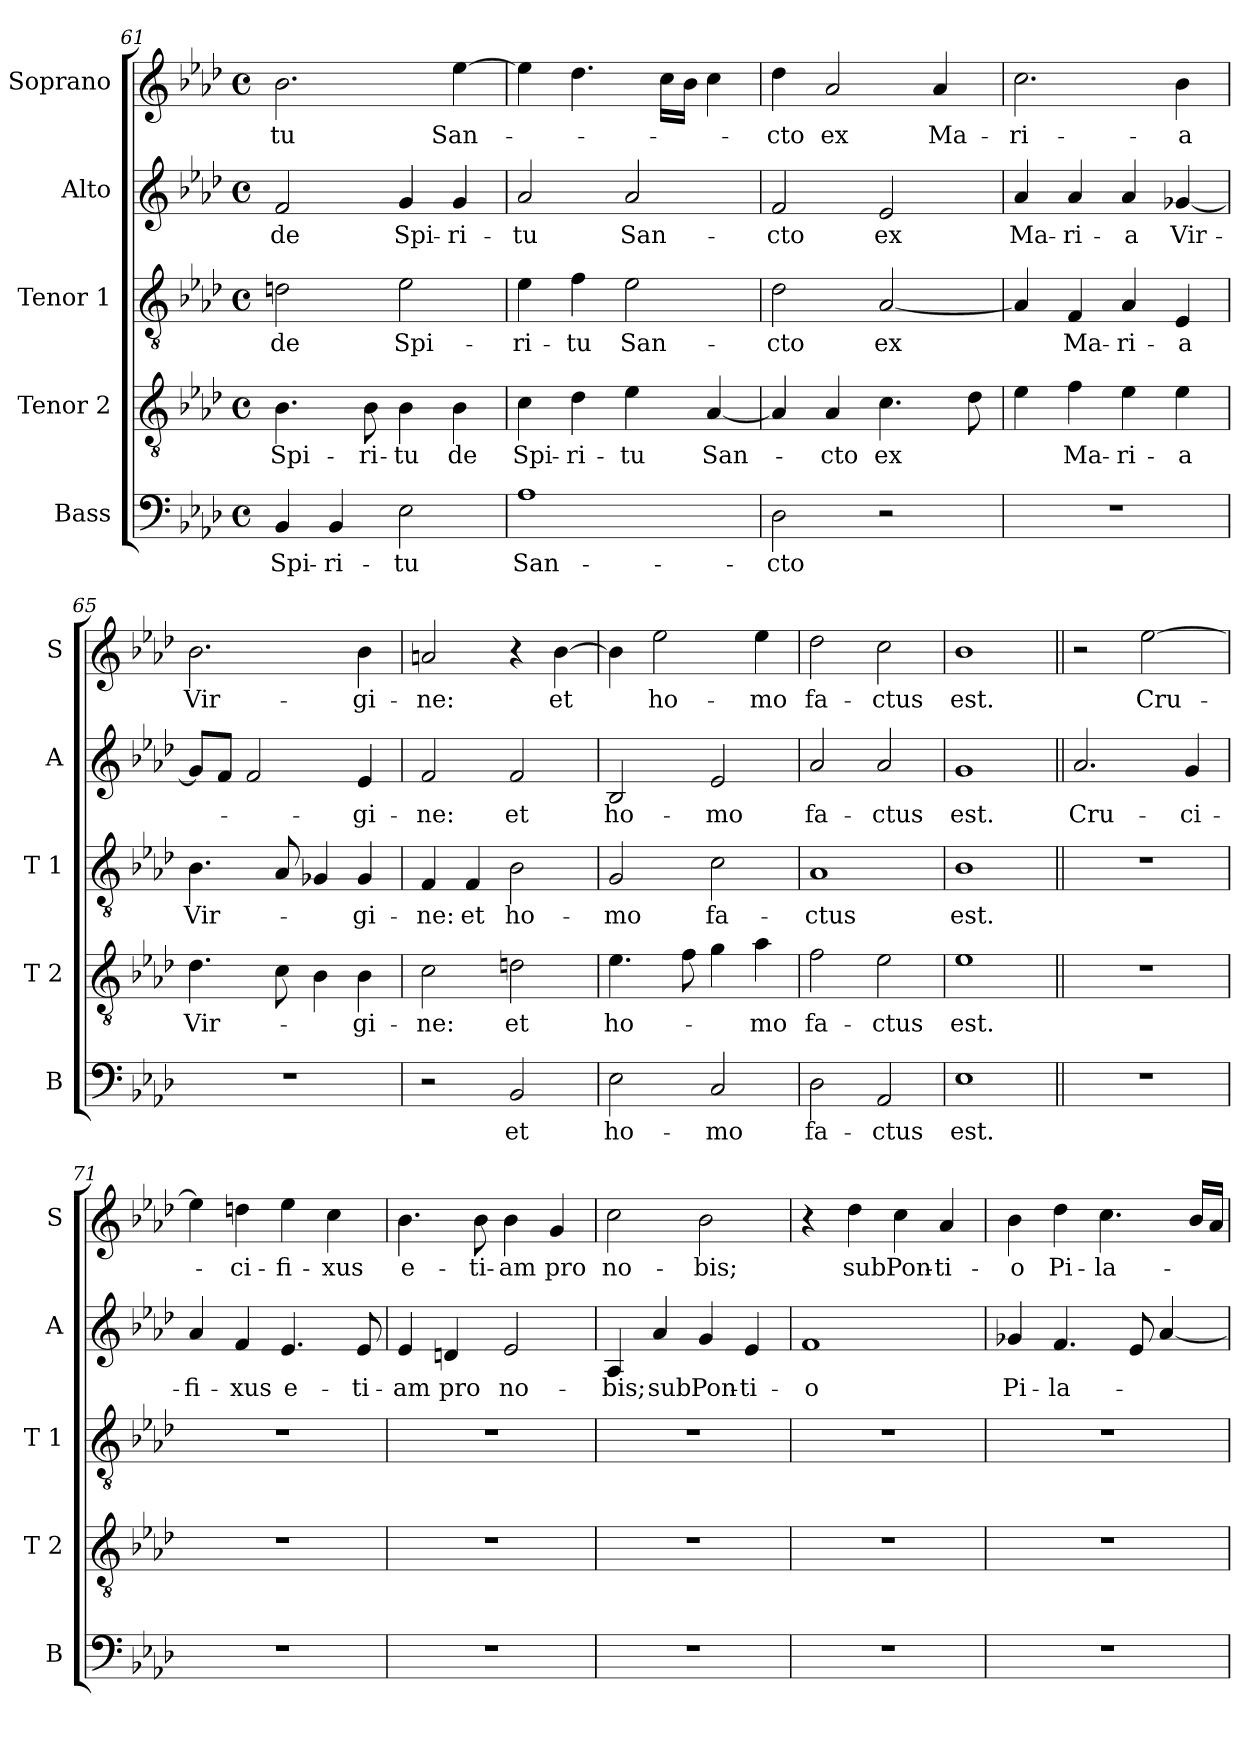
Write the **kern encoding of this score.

**kern	**text	**kern	**text	**kern	**text	**kern	**text	**kern	**text
*part5	*part5	*part4	*part4	*part3	*part3	*part2	*part2	*part1	*part1
*staff5	*staff5	*staff4	*staff4	*staff3	*staff3	*staff2	*staff2	*staff1	*staff1
*I"Bass	*	*I"Tenor 2	*	*I"Tenor 1	*	*I"Alto	*	*I"Soprano	*
*I'B	*	*I'T 2	*	*I'T 1	*	*I'A	*	*I'S	*
*clefF4	*	*clefGv2	*	*clefGv2	*	*clefG2	*	*clefG2	*
*k[b-e-a-d-]	*	*k[b-e-a-d-]	*	*k[b-e-a-d-]	*	*k[b-e-a-d-]	*	*k[b-e-a-d-]	*
*A-:	*	*A-:	*	*A-:	*	*A-:	*	*A-:	*
*M4/4	*	*M4/4	*	*M4/4	*	*M4/4	*	*M4/4	*
*met(c)	*	*met(c)	*	*met(c)	*	*met(c)	*	*met(c)	*
=61	=61	=61	=61	=61	=61	=61	=61	=61	=61
4BB-/	Spi-	4.B-\	Spi-	2dn\	de	2f/	de	2.b-\	-tu
4BB-/	-ri-	.	.	.	.	.	.	.	.
.	.	8B-\	-ri-	.	.	.	.	.	.
2E-\	-tu	4B-\	-tu	2e-\	Spi-	4g/	Spi-	.	.
.	.	4B-\	de	.	.	4g/	-ri-	[4ee-\	San-
=62	=62	=62	=62	=62	=62	=62	=62	=62	=62
1A-	San-	4c\	Spi-	4e-\	-ri-	2a-/	-tu	4ee-\]	.
.	.	4d-\	-ri-	4f\	-tu	.	.	4.dd-\	.
.	.	4e-\	-tu	2e-\	San-	2a-/	San-	.	.
.	.	.	.	.	.	.	.	16cc\LL	.
.	.	.	.	.	.	.	.	16b-\JJ	.
.	.	[4A-/	San-	.	.	.	.	4cc\	.
=63	=63	=63	=63	=63	=63	=63	=63	=63	=63
2D-\	-cto	4A-/]	.	2d-\	-cto	2f/	-cto	4dd-\	-cto
.	.	4A-/	-cto	.	.	.	.	2a-/	ex
2r	.	4.c\	ex	[2A-/	ex	2e-/	ex	.	.
.	.	.	.	.	.	.	.	4a-/	Ma-
.	.	8d-\	.	.	.	.	.	.	.
=64	=64	=64	=64	=64	=64	=64	=64	=64	=64
1r	.	4e-\	.	4A-/]	.	4a-/	Ma-	2.cc\	-ri-
.	.	4f\	Ma-	4F/	Ma-	4a-/	-ri-	.	.
.	.	4e-\	-ri-	4A-/	-ri-	4a-/	-a	.	.
.	.	4e-\	-a	4E-/	-a	[4g-X/	Vir-	4b-\	-a
!!LO:PB:g=z
=65	=65	=65	=65	=65	=65	=65	=65	=65	=65
1r	.	4.d-\	Vir-	4.B-\	Vir-	8g-/L]	.	2.b-\	Vir-
.	.	.	.	.	.	8f/J	.	.	.
.	.	.	.	.	.	2f/	.	.	.
.	.	8c\	.	8A-/	.	.	.	.	.
.	.	4B-\	.	4G-X/	.	.	.	.	.
.	.	4B-\	-gi-	4G-/	-gi-	4e-/	-gi-	4b-\	-gi-
=66	=66	=66	=66	=66	=66	=66	=66	=66	=66
2r	.	2c\	-ne:	4F/	-ne:	2f/	-ne:	2an/	-ne:
.	.	.	.	4F/	et	.	.	.	.
2BB-/	et	2dn\	et	2B-\	ho-	2f/	et	4r	.
.	.	.	.	.	.	.	.	[4b-\	et
=67	=67	=67	=67	=67	=67	=67	=67	=67	=67
2E-\	ho-	4.e-\	ho-	2G/	-mo	2B-/	ho-	4b-\]	.
.	.	.	.	.	.	.	.	2ee-\	ho-
.	.	8f\	.	.	.	.	.	.	.
2C/	-mo	4g\	.	2c\	fa-	2e-/	-mo	.	.
.	.	4a-\	-mo	.	.	.	.	4ee-\	-mo
=68	=68	=68	=68	=68	=68	=68	=68	=68	=68
2D-\	fa-	2f\	fa-	1A-	-ctus	2a-/	fa-	2dd-\	fa-
2AA-/	-ctus	2e-\	-ctus	.	.	2a-/	-ctus	2cc\	-ctus
=69	=69	=69	=69	=69	=69	=69	=69	=69	=69
1E-	est.	1e-	est.	1B-	est.	1g	est.	1b-	est.
=70||	=70||	=70||	=70||	=70||	=70||	=70||	=70||	=70||	=70||
1r	.	1r	.	1r	.	2.a-/	Cru-	2r	.
.	.	.	.	.	.	.	.	[2ee-\	Cru-
.	.	.	.	.	.	4g/	-ci-	.	.
!!LO:LB:g=z
=71	=71	=71	=71	=71	=71	=71	=71	=71	=71
1r	.	1r	.	1r	.	4a-/	-fi-	4ee-\]	.
.	.	.	.	.	.	4f/	-xus	4ddn\	-ci-
.	.	.	.	.	.	4.e-/	e-	4ee-\	-fi-
.	.	.	.	.	.	.	.	4cc\	-xus
.	.	.	.	.	.	8e-/	-ti-	.	.
=72	=72	=72	=72	=72	=72	=72	=72	=72	=72
1r	.	1r	.	1r	.	4e-/	-am	4.b-\	e-
.	.	.	.	.	.	4dn/	pro	.	.
.	.	.	.	.	.	.	.	8b-\	-ti-
.	.	.	.	.	.	2e-/	no-	4b-\	-am
.	.	.	.	.	.	.	.	4g/	pro
=73	=73	=73	=73	=73	=73	=73	=73	=73	=73
1r	.	1r	.	1r	.	4A-/	-bis;	2cc\	no-
.	.	.	.	.	.	4a-/	sub	.	.
.	.	.	.	.	.	4g/	Pon-	2b-\	-bis;
.	.	.	.	.	.	4e-/	-ti-	.	.
=74	=74	=74	=74	=74	=74	=74	=74	=74	=74
1r	.	1r	.	1r	.	1f	-o	4r	.
.	.	.	.	.	.	.	.	4dd-\	sub
.	.	.	.	.	.	.	.	4cc\	Pon-
.	.	.	.	.	.	.	.	4a-/	-ti-
=75	=75	=75	=75	=75	=75	=75	=75	=75	=75
1r	.	1r	.	1r	.	4g-X/	Pi-	4b-\	-o
.	.	.	.	.	.	4.f/	-la-	4dd-\	Pi-
.	.	.	.	.	.	.	.	4.cc\	-la-
.	.	.	.	.	.	8e-/	.	.	.
.	.	.	.	.	.	[4a-/	.	.	.
.	.	.	.	.	.	.	.	16b-/LL	.
.	.	.	.	.	.	.	.	16a-/JJ	.
=	=	=	=	=	=	=	=	=	=
*-	*-	*-	*-	*-	*-	*-	*-	*-	*-
